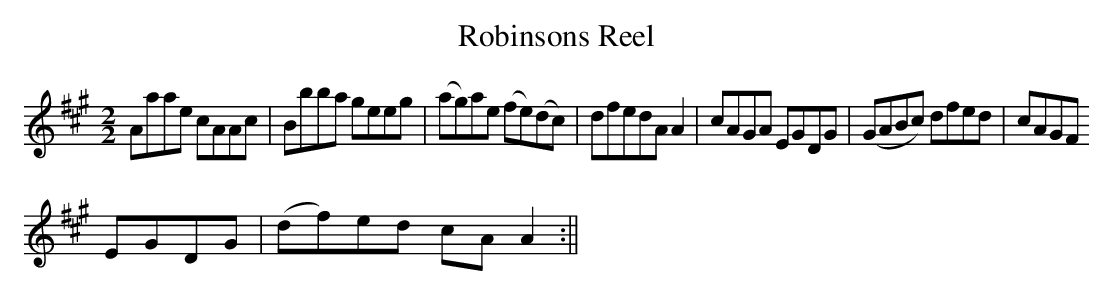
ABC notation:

X:1
T:Robinsons Reel
M:2/2
L:1/8
K:A major
Aaae cAAc|Bbba geeg|(ag)ae (fe)(dc)|dfedA A2|cAGA EGDG|(GABc) dfed|cAGF
EGDG|(df)ed  cA A2:||
